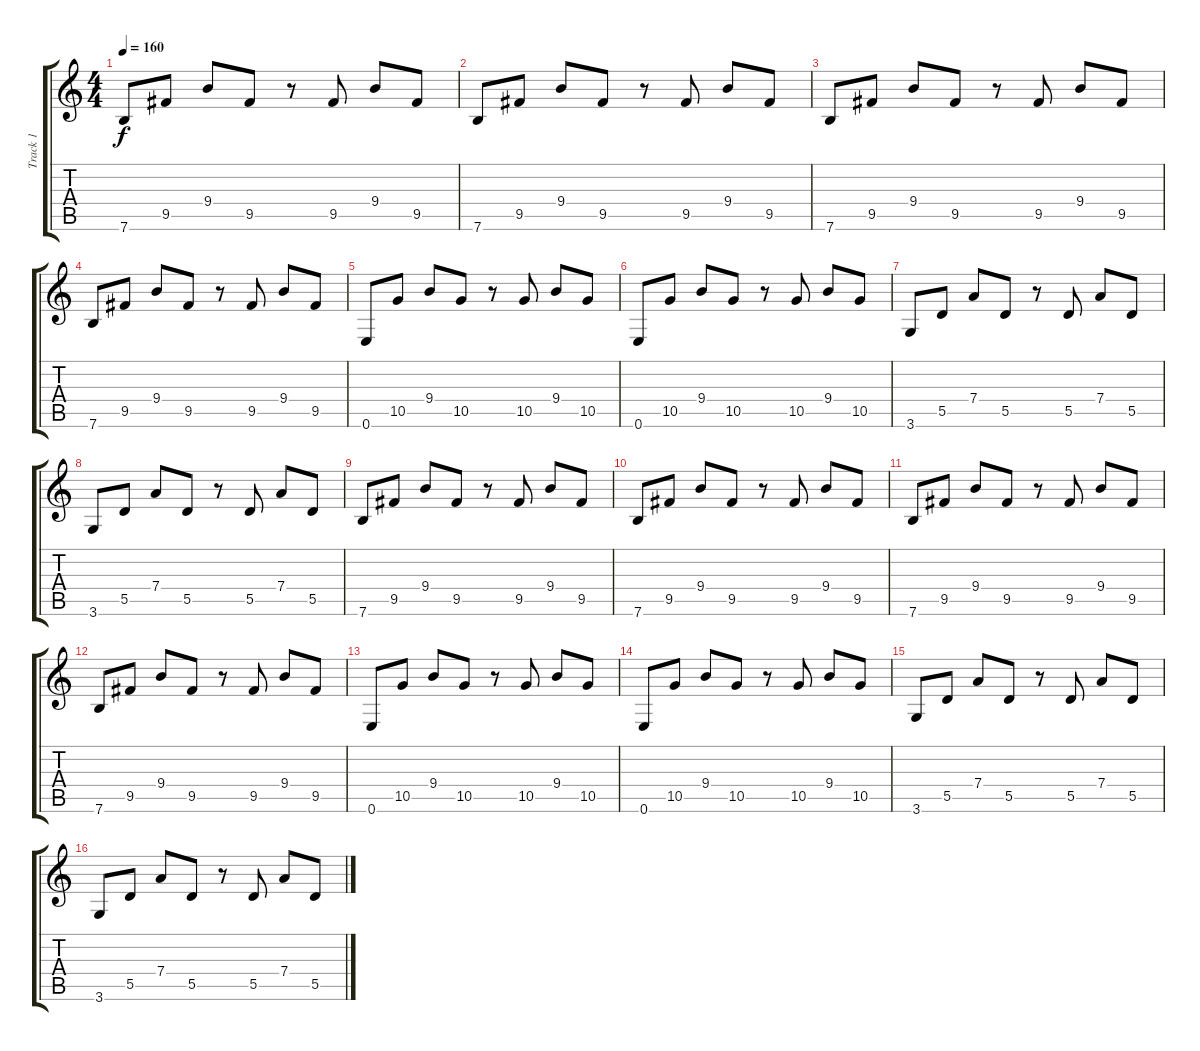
\track ("Track 1" "Track 1") {instrument acousticguitarsteel}
\staff {score tabs}
\tuning (E4 B3 G3 D3 A2 E2) {hide}
\ts (4 4)
\tempo 160
\clef g2
\ks c
7.6.8{dy f} 9.5.8 9.4.8 9.5.8 r.8 9.5.8 9.4.8 9.5.8 |
7.6.8 9.5.8 9.4.8 9.5.8 r.8 9.5.8 9.4.8 9.5.8 |
7.6.8 9.5.8 9.4.8 9.5.8 r.8 9.5.8 9.4.8 9.5.8 |
7.6.8 9.5.8 9.4.8 9.5.8 r.8 9.5.8 9.4.8 9.5.8 |
0.6.8 10.5.8 9.4.8 10.5.8 r.8 10.5.8 9.4.8 10.5.8 |
0.6.8 10.5.8 9.4.8 10.5.8 r.8 10.5.8 9.4.8 10.5.8 |
3.6.8 5.5.8 7.4.8 5.5.8 r.8 5.5.8 7.4.8 5.5.8 |
3.6.8 5.5.8 7.4.8 5.5.8 r.8 5.5.8 7.4.8 5.5.8 |
7.6.8 9.5.8 9.4.8 9.5.8 r.8 9.5.8 9.4.8 9.5.8 |
7.6.8 9.5.8 9.4.8 9.5.8 r.8 9.5.8 9.4.8 9.5.8 |
7.6.8 9.5.8 9.4.8 9.5.8 r.8 9.5.8 9.4.8 9.5.8 |
7.6.8 9.5.8 9.4.8 9.5.8 r.8 9.5.8 9.4.8 9.5.8 |
0.6.8 10.5.8 9.4.8 10.5.8 r.8 10.5.8 9.4.8 10.5.8 |
0.6.8 10.5.8 9.4.8 10.5.8 r.8 10.5.8 9.4.8 10.5.8 |
3.6.8 5.5.8 7.4.8 5.5.8 r.8 5.5.8 7.4.8 5.5.8 |
3.6.8 5.5.8 7.4.8 5.5.8 r.8 5.5.8 7.4.8 5.5.8
